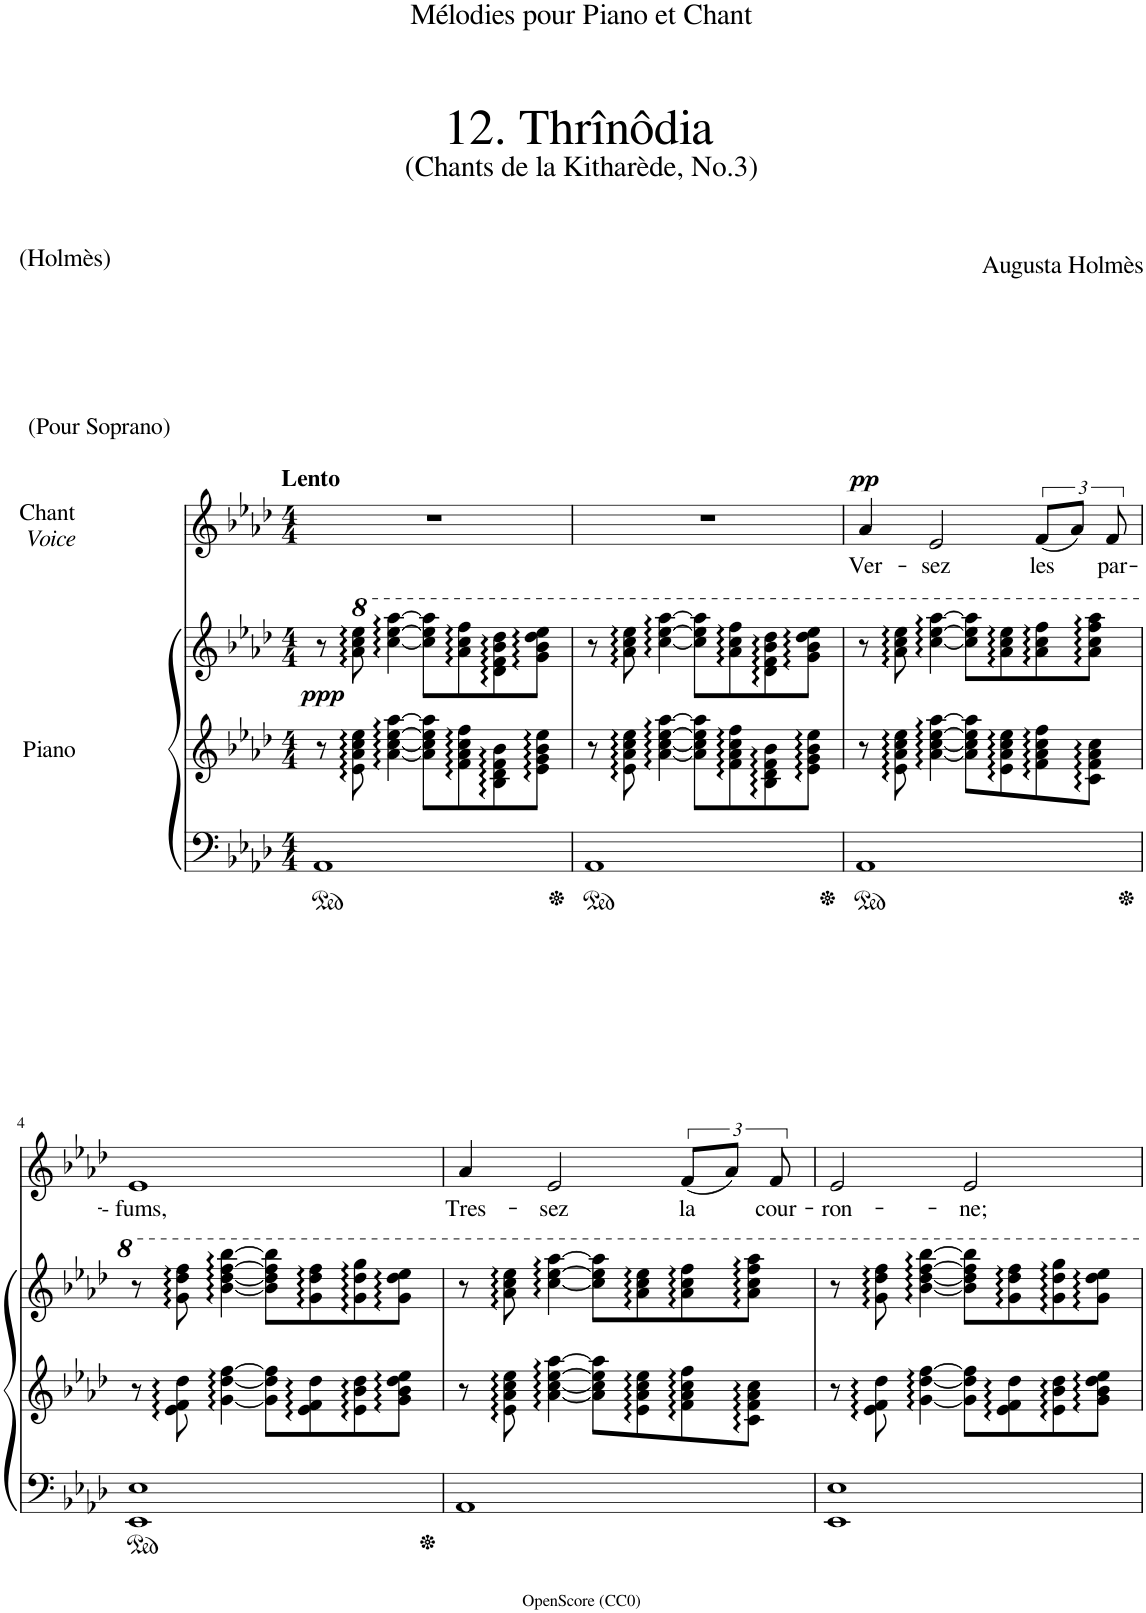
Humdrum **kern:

**kern	**kern	**kern	**dynam	**kern	**text	**dynam
*part2	*part2	*part2	*part2	*part1	*part1	*part1
*staff4	*staff3	*staff2	*staff2/3/4	*staff1	*staff1	*staff1
*I"Piano	*	*	*	*I"Chant Voice	*	*
*I'Pno	*	*	*	*	*	*
*clefF4	*clefG2	*clefG2	*	*clefG2	*	*
*k[b-e-a-d-]	*k[b-e-a-d-]	*k[b-e-a-d-]	*	*k[b-e-a-d-]	*	*
*M4/4	*M4/4	*M4/4	*	*M4/4	*	*
=1	=1	=1	=1	=1	=1	=1
!	!	!	!	!LO:TX:a:B:t=Lento	!	!
!	!	!	!	!LO:TX:a:t=(Pour Soprano)	!	!
!	!	!	!LO:DY:b	!	!	!
1AA-	8r	8r	ppp	1r	.	.
.	8e-\ 8a-\ 8cc\ 8ee-\	8aa-\ 8ccc\ 8eee-\	.	.	.	.
.	[4a-\ [<4cc\ [4ee-\ [4aa-\	[4ccc\ [4eee-\ [4aaa-\	.	.	.	.
.	8a-\] 8cc\] 8ee-\] 8aa-\]L	8ccc\] 8eee-\] 8aaa-\]L	.	.	.	.
.	8f\ 8a-\ 8cc\ 8ff\	8aa-\ 8ccc\ 8fff\	.	.	.	.
.	8B-\ 8d-\ 8f\ 8b-\	8dd-\ 8ff\ 8bb-\ 8ddd-\	.	.	.	.
.	8e-\ 8g\ 8b-\ 8ee-\J	8gg\ 8bb-\ 8ddd-\ 8eee-\J	.	.	.	.
=2	=2	=2	=2	=2	=2	=2
1AA-	8r	8r	.	1r	.	.
.	8e-\ 8a-\ 8cc\ 8ee-\	8aa-\ 8ccc\ 8eee-\	.	.	.	.
.	[4a-\ [<4cc\ [4ee-\ [4aa-\	[4ccc\ [4eee-\ [4aaa-\	.	.	.	.
.	8a-\] 8cc\] 8ee-\] 8aa-\]L	8ccc\] 8eee-\] 8aaa-\]L	.	.	.	.
.	8f\ 8a-\ 8cc\ 8ff\	8aa-\ 8ccc\ 8fff\	.	.	.	.
.	8B-\ 8d-\ 8f\ 8b-\	8dd-\ 8ff\ 8bb-\ 8ddd-\	.	.	.	.
.	8e-\ 8g\ 8b-\ 8ee-\J	8gg\ 8bb-\ 8ddd-\ 8eee-\J	.	.	.	.
=3	=3	=3	=3	=3	=3	=3
!	!	!	!	!	!LO:LY:b	!LO:DY:a
1AA-	8r	8r	.	4a-/	Ver-	pp
.	8e-\ 8a-\ 8cc\ 8ee-\	8aa-\ 8ccc\ 8eee-\	.	.	.	.
!	!	!	!	!	!LO:LY:b	!
.	[4a-\ [<4cc\ [4ee-\ [4aa-\	[4ccc\ [4eee-\ [4aaa-\	.	2e-/	-sez	.
.	8a-\] 8cc\] 8ee-\] 8aa-\]L	8ccc\] 8eee-\] 8aaa-\]L	.	.	.	.
.	8e-\ 8a-\ 8cc\ 8ee-\	8aa-\ 8ccc\ 8eee-\	.	.	.	.
!	!	!	!	!	!LO:LY:b	!
.	8f\ 8a-\ 8cc\ 8ff\	8aa-\ 8ccc\ 8fff\	.	(12f/L	les	.
.	.	.	.	12a-/J)	.	.
.	8c\ 8f\ 8a-\ 8cc\J	8aa-\ 8ccc\ 8fff\ 8aaa-\J	.	.	.	.
!	!	!	!	!	!LO:LY:b	!
.	.	.	.	12f/	par-	.
!!LO:LB:g=z
=4	=4	=4	=4	=4	=4	=4
!	!	!	!	!	!LO:LY:b	!
1EE- 1E-	8r	8r	.	1e-	-- fums,	.
.	8e-\ 8f\ 8dd-\	8gg\ 8ddd-\ 8fff\	.	.	.	.
.	[4g\ [<4dd-\ [4ff\	[4bb-\ [<4ddd-\ [4fff\ [4bbb-\	.	.	.	.
.	8g\] 8dd-\] 8ff\]L	8bb-\] 8ddd-\] 8fff\] 8bbb-\]L	.	.	.	.
.	8e-\ 8f\ 8dd-\	8gg\ 8ddd-\ 8fff\	.	.	.	.
.	8e-\ 8b-\ 8dd-\	8gg\ 8ddd-\ 8ggg\	.	.	.	.
.	8g\ 8b-\ 8dd-\ 8ee-\J	8gg\ 8ddd-\ 8eee-\J	.	.	.	.
=5	=5	=5	=5	=5	=5	=5
!	!	!	!	!	!LO:LY:b	!
1AA-	8r	8r	.	4a-/	Tres-	.
.	8e-\ 8a-\ 8cc\ 8ee-\	8aa-\ 8ccc\ 8eee-\	.	.	.	.
!	!	!	!	!	!LO:LY:b	!
.	[4a-\ [<4cc\ [4ee-\ [4aa-\	[4ccc\ [4eee-\ [4aaa-\	.	2e-/	-sez	.
.	8a-\] 8cc\] 8ee-\] 8aa-\]L	8ccc\] 8eee-\] 8aaa-\]L	.	.	.	.
.	8e-\ 8a-\ 8cc\ 8ee-\	8aa-\ 8ccc\ 8eee-\	.	.	.	.
!	!	!	!	!	!LO:LY:b	!
.	8f\ 8a-\ 8cc\ 8ff\	8aa-\ 8ccc\ 8fff\	.	(12f/L	la	.
.	.	.	.	12a-/J)	.	.
.	8c\ 8f\ 8a-\ 8cc\J	8aa-\ 8ccc\ 8fff\ 8aaa-\J	.	.	.	.
!	!	!	!	!	!LO:LY:b	!
.	.	.	.	12f/	cour-	.
=6	=6	=6	=6	=6	=6	=6
!	!	!	!	!	!LO:LY:b	!
1EE- 1E-	8r	8r	.	2e-/	-ron-	.
.	8e-\ 8f\ 8dd-\	8gg\ 8ddd-\ 8fff\	.	.	.	.
.	[4g\ [<4dd-\ [4ff\	[4bb-\ [<4ddd-\ [4fff\ [4bbb-\	.	.	.	.
!	!	!	!	!	!LO:LY:b	!
.	8g\] 8dd-\] 8ff\]L	8bb-\] 8ddd-\] 8fff\] 8bbb-\]L	.	2e-/	-ne;	.
.	8e-\ 8f\ 8dd-\	8gg\ 8ddd-\ 8fff\	.	.	.	.
.	8e-\ 8b-\ 8dd-\	8gg\ 8ddd-\ 8ggg\	.	.	.	.
.	8g\ 8b-\ 8dd-\ 8ee-\J	8gg\ 8ddd-\ 8eee-\J	.	.	.	.
=	=	=	=	=	=	=
*-	*-	*-	*-	*-	*-	*-
